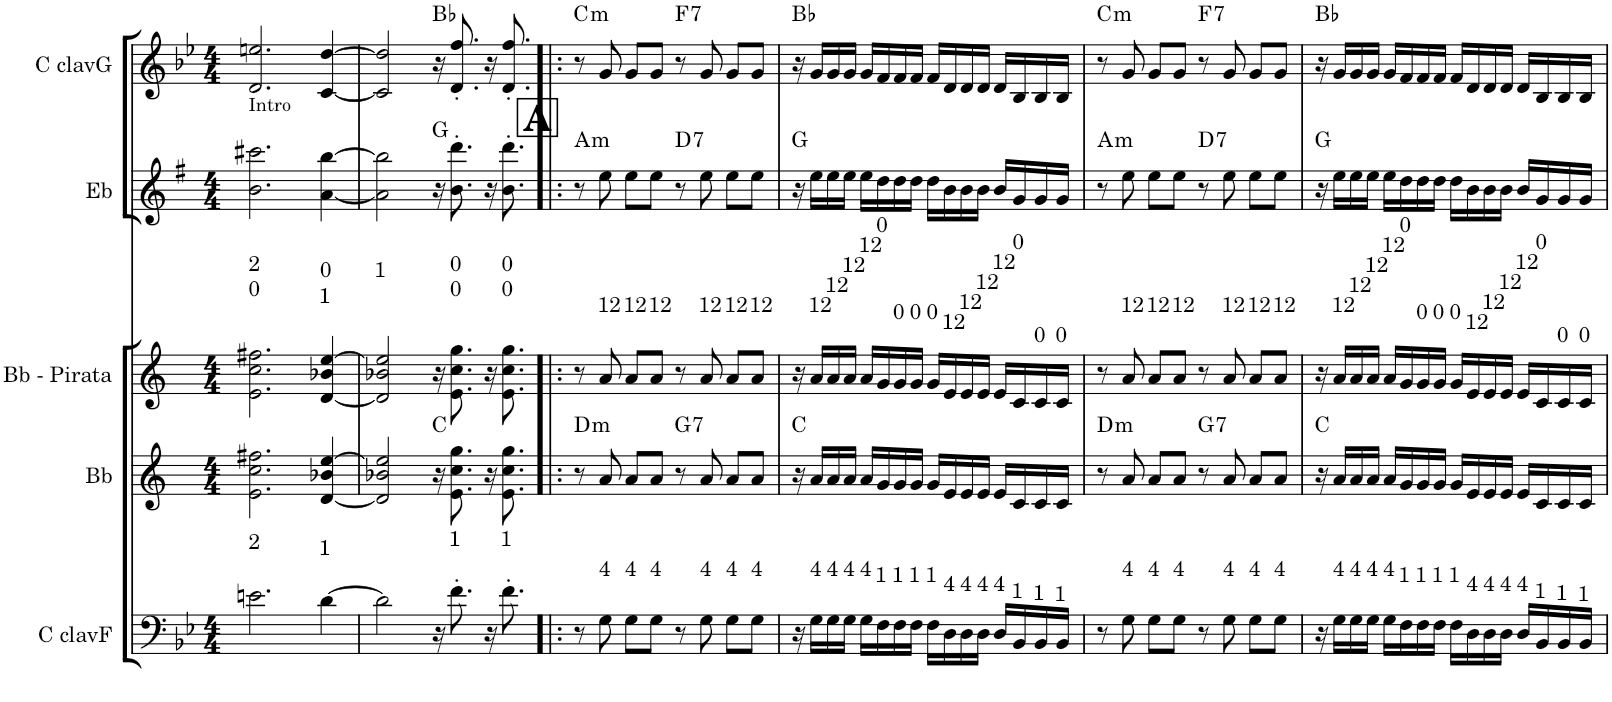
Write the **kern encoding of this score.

**kern	**kern	**harte	**kern	**kern	**harte	**kern	**harte
*part5	*part4	*part4	*part3	*part2	*part2	*part1	*part1
*staff5	*staff4	*	*staff3	*staff2	*	*staff1	*
*I"C clavF	*I"Bb	*	*I"Bb - Pirata	*I"Eb	*	*I"C clavG	*
*clefF4	*clefG2	*	*clefG2	*clefG2	*	*clefG2	*
*	*Trd1c2	*	*Trd1c2	*Trd5c9	*	*	*
*k[b-e-]	*k[]	*	*k[]	*k[f#]	*	*k[b-e-]	*
*B-:	*	*	*	*G:	*	*B-:	*
*M4/4	*M4/4	*	*M4/4	*M4/4	*	*M4/4	*
=1	=1	=1	=1	=1	=1	=1	=1
!	!	!	!	!	!	!LO:TX:b:t=Intro	!
!	!	!	!LO:TX:a:t=2	!	!	!	!
!	!	!	!LO:TX:a:t=0	!	!	!	!
!LO:TX:a:t=2	!	!	!	!	!	!	!
2.en\	2.e\ 2.cc\ 2.ff#X\	.	2.e\ 2.cc\ 2.ff#X\	2.b\ 2.ccc#X\	.	2.d/ 2.een/	.
!	!	!	!LO:TX:a:t=0	!	!	!	!
!	!	!	!LO:TX:a:t=1	!	!	!	!
!LO:TX:a:t=1	!	!	!	!	!	!	!
[>4d\	[<4d/ 4b-X/ [>4ee/	.	[<4d/ 4b-X/ [>4ee/	[<4a\ [>4bb\	.	[<4c/ [>4dd/	.
=2	=2	=2	=2	=2	=2	=2	=2
!	!	!	!LO:TX:a:t=1	!	!	!	!
2d\]	2d/] 2b-X/ 2ee/]	.	2d/] 2b-X/ 2ee/]	2a\] 2bb\]	.	2c/] 2dd/]	.
16r	16r	C:maj	16r	16r	G:maj	16r	Bb:maj
!	!	!	!LO:TX:a:t=0	!	!	!	!
!	!	!	!LO:TX:a:t=0	!	!	!	!
!LO:TX:a:t=1	!	!	!	!	!	!	!
8.f'\	8.e\ 8.cc\ 8.gg\	.	8.e\ 8.cc\ 8.gg\	8.b\' 8.ddd\'	.	8.d/' 8.ff/'	.
16r	16r	.	16r	16r	.	16r	.
!	!	!	!LO:TX:a:t=0	!	!	!	!
!	!	!	!LO:TX:a:t=0	!	!	!	!
!LO:TX:a:t=1	!	!	!	!	!	!	!
8.f'\	8.e\ 8.cc\ 8.gg\	.	8.e\ 8.cc\ 8.gg\	8.b\' 8.ddd\'	.	8.d/' 8.ff/'	.
!!LO:REH:place=s1:b:B:cj:fs=18.5691:t=A
=3!|:	=3!|:	=3!|:	=3!|:	=3!|:	=3!|:	=3!|:	=3!|:
!	!	!LO:H:kt=m	!	!	!LO:H:kt=m	!	!LO:H:kt=m
8r	8r	D:min	8r	8r	A:min	8r	C:min
!	!	!	!LO:TX:a:t=12	!	!	!	!
!LO:TX:a:t=4	!	!	!	!	!	!	!
8G\	8a/	.	8a/	8ee\	.	8g/	.
!	!	!	!LO:TX:a:t=12	!	!	!	!
!LO:TX:a:t=4	!	!	!	!	!	!	!
8G\L	8a/L	.	8a/L	8ee\L	.	8g/L	.
!	!	!	!LO:TX:a:t=12	!	!	!	!
!LO:TX:a:t=4	!	!	!	!	!	!	!
8G\J	8a/J	.	8a/J	8ee\J	.	8g/J	.
!	!	!LO:H:kt=7	!	!	!LO:H:kt=7	!	!LO:H:kt=7
8r	8r	G:7	8r	8r	D:7	8r	F:7
!	!	!	!LO:TX:a:t=12	!	!	!	!
!LO:TX:a:t=4	!	!	!	!	!	!	!
8G\	8a/	.	8a/	8ee\	.	8g/	.
!	!	!	!LO:TX:a:t=12	!	!	!	!
!LO:TX:a:t=4	!	!	!	!	!	!	!
8G\L	8a/L	.	8a/L	8ee\L	.	8g/L	.
!	!	!	!LO:TX:a:t=12	!	!	!	!
!LO:TX:a:t=4	!	!	!	!	!	!	!
8G\J	8a/J	.	8a/J	8ee\J	.	8g/J	.
=4	=4	=4	=4	=4	=4	=4	=4
16r	16r	C:maj	16r	16r	G:maj	16r	Bb:maj
!	!	!	!LO:TX:a:t=12	!	!	!	!
!LO:TX:a:t=4	!	!	!	!	!	!	!
16G\LL	16a/LL	.	16a/LL	16ee\LL	.	16g/LL	.
!	!	!	!LO:TX:a:t=12	!	!	!	!
!LO:TX:a:t=4	!	!	!	!	!	!	!
16G\	16a/	.	16a/	16ee\	.	16g/	.
!	!	!	!LO:TX:a:t=12	!	!	!	!
!LO:TX:a:t=4	!	!	!	!	!	!	!
16G\JJ	16a/JJ	.	16a/JJ	16ee\JJ	.	16g/JJ	.
!	!	!	!LO:TX:a:t=12	!	!	!	!
!LO:TX:a:t=4	!	!	!	!	!	!	!
16G\LL	16a/LL	.	16a/LL	16ee\LL	.	16g/LL	.
!	!	!	!LO:TX:a:t=0	!	!	!	!
!LO:TX:a:t=1	!	!	!	!	!	!	!
16F\	16g/	.	16g/	16dd\	.	16f/	.
!	!	!	!LO:TX:a:t=0	!	!	!	!
!LO:TX:a:t=1	!	!	!	!	!	!	!
16F\	16g/	.	16g/	16dd\	.	16f/	.
!	!	!	!LO:TX:a:t=0	!	!	!	!
!LO:TX:a:t=1	!	!	!	!	!	!	!
16F\JJ	16g/JJ	.	16g/JJ	16dd\JJ	.	16f/JJ	.
!	!	!	!LO:TX:a:t=0	!	!	!	!
!LO:TX:a:t=1	!	!	!	!	!	!	!
16F\LL	16g/LL	.	16g/LL	16dd\LL	.	16f/LL	.
!	!	!	!LO:TX:a:t=12	!	!	!	!
!LO:TX:a:t=4	!	!	!	!	!	!	!
16D\	16e/	.	16e/	16b\	.	16d/	.
!	!	!	!LO:TX:a:t=12	!	!	!	!
!LO:TX:a:t=4	!	!	!	!	!	!	!
16D\	16e/	.	16e/	16b\	.	16d/	.
!	!	!	!LO:TX:a:t=12	!	!	!	!
!LO:TX:a:t=4	!	!	!	!	!	!	!
16D\JJ	16e/JJ	.	16e/JJ	16b\JJ	.	16d/JJ	.
!	!	!	!LO:TX:a:t=12	!	!	!	!
!LO:TX:a:t=4	!	!	!	!	!	!	!
16D/LL	16e/LL	.	16e/LL	16b/LL	.	16d/LL	.
!	!	!	!LO:TX:a:t=0	!	!	!	!
!LO:TX:a:t=1	!	!	!	!	!	!	!
16BB-/	16c/	.	16c/	16g/	.	16B-/	.
!	!	!	!LO:TX:a:t=0	!	!	!	!
!LO:TX:a:t=1	!	!	!	!	!	!	!
16BB-/	16c/	.	16c/	16g/	.	16B-/	.
!	!	!	!LO:TX:a:t=0	!	!	!	!
!LO:TX:a:t=1	!	!	!	!	!	!	!
16BB-/JJ	16c/JJ	.	16c/JJ	16g/JJ	.	16B-/JJ	.
=5	=5	=5	=5	=5	=5	=5	=5
!	!	!LO:H:kt=m	!	!	!LO:H:kt=m	!	!LO:H:kt=m
8r	8r	D:min	8r	8r	A:min	8r	C:min
!	!	!	!LO:TX:a:t=12	!	!	!	!
!LO:TX:a:t=4	!	!	!	!	!	!	!
8G\	8a/	.	8a/	8ee\	.	8g/	.
!	!	!	!LO:TX:a:t=12	!	!	!	!
!LO:TX:a:t=4	!	!	!	!	!	!	!
8G\L	8a/L	.	8a/L	8ee\L	.	8g/L	.
!	!	!	!LO:TX:a:t=12	!	!	!	!
!LO:TX:a:t=4	!	!	!	!	!	!	!
8G\J	8a/J	.	8a/J	8ee\J	.	8g/J	.
!	!	!LO:H:kt=7	!	!	!LO:H:kt=7	!	!LO:H:kt=7
8r	8r	G:7	8r	8r	D:7	8r	F:7
!	!	!	!LO:TX:a:t=12	!	!	!	!
!LO:TX:a:t=4	!	!	!	!	!	!	!
8G\	8a/	.	8a/	8ee\	.	8g/	.
!	!	!	!LO:TX:a:t=12	!	!	!	!
!LO:TX:a:t=4	!	!	!	!	!	!	!
8G\L	8a/L	.	8a/L	8ee\L	.	8g/L	.
!	!	!	!LO:TX:a:t=12	!	!	!	!
!LO:TX:a:t=4	!	!	!	!	!	!	!
8G\J	8a/J	.	8a/J	8ee\J	.	8g/J	.
=6	=6	=6	=6	=6	=6	=6	=6
16r	16r	C:maj	16r	16r	G:maj	16r	Bb:maj
!	!	!	!LO:TX:a:t=12	!	!	!	!
!LO:TX:a:t=4	!	!	!	!	!	!	!
16G\LL	16a/LL	.	16a/LL	16ee\LL	.	16g/LL	.
!	!	!	!LO:TX:a:t=12	!	!	!	!
!LO:TX:a:t=4	!	!	!	!	!	!	!
16G\	16a/	.	16a/	16ee\	.	16g/	.
!	!	!	!LO:TX:a:t=12	!	!	!	!
!LO:TX:a:t=4	!	!	!	!	!	!	!
16G\JJ	16a/JJ	.	16a/JJ	16ee\JJ	.	16g/JJ	.
!	!	!	!LO:TX:a:t=12	!	!	!	!
!LO:TX:a:t=4	!	!	!	!	!	!	!
16G\LL	16a/LL	.	16a/LL	16ee\LL	.	16g/LL	.
!	!	!	!LO:TX:a:t=0	!	!	!	!
!LO:TX:a:t=1	!	!	!	!	!	!	!
16F\	16g/	.	16g/	16dd\	.	16f/	.
!	!	!	!LO:TX:a:t=0	!	!	!	!
!LO:TX:a:t=1	!	!	!	!	!	!	!
16F\	16g/	.	16g/	16dd\	.	16f/	.
!	!	!	!LO:TX:a:t=0	!	!	!	!
!LO:TX:a:t=1	!	!	!	!	!	!	!
16F\JJ	16g/JJ	.	16g/JJ	16dd\JJ	.	16f/JJ	.
!	!	!	!LO:TX:a:t=0	!	!	!	!
!LO:TX:a:t=1	!	!	!	!	!	!	!
16F\LL	16g/LL	.	16g/LL	16dd\LL	.	16f/LL	.
!	!	!	!LO:TX:a:t=12	!	!	!	!
!LO:TX:a:t=4	!	!	!	!	!	!	!
16D\	16e/	.	16e/	16b\	.	16d/	.
!	!	!	!LO:TX:a:t=12	!	!	!	!
!LO:TX:a:t=4	!	!	!	!	!	!	!
16D\	16e/	.	16e/	16b\	.	16d/	.
!	!	!	!LO:TX:a:t=12	!	!	!	!
!LO:TX:a:t=4	!	!	!	!	!	!	!
16D\JJ	16e/JJ	.	16e/JJ	16b\JJ	.	16d/JJ	.
!	!	!	!LO:TX:a:t=12	!	!	!	!
!LO:TX:a:t=4	!	!	!	!	!	!	!
16D/LL	16e/LL	.	16e/LL	16b/LL	.	16d/LL	.
!	!	!	!LO:TX:a:t=0	!	!	!	!
!LO:TX:a:t=1	!	!	!	!	!	!	!
16BB-/	16c/	.	16c/	16g/	.	16B-/	.
!	!	!	!LO:TX:a:t=0	!	!	!	!
!LO:TX:a:t=1	!	!	!	!	!	!	!
16BB-/	16c/	.	16c/	16g/	.	16B-/	.
!	!	!	!LO:TX:a:t=0	!	!	!	!
!LO:TX:a:t=1	!	!	!	!	!	!	!
16BB-/JJ	16c/JJ	.	16c/JJ	16g/JJ	.	16B-/JJ	.
=	=	=	=	=	=	=	=
*-	*-	*-	*-	*-	*-	*-	*-
